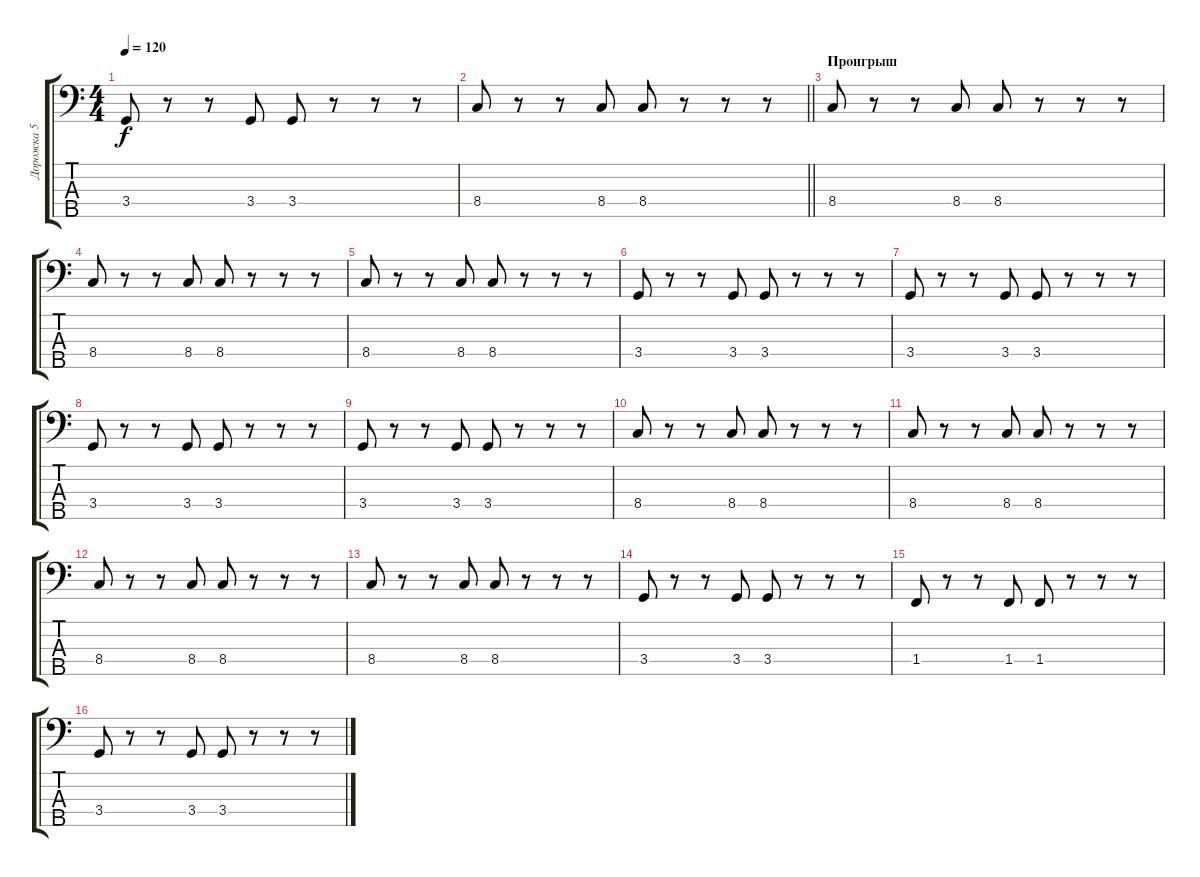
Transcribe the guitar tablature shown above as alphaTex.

\track ("Дорожка 5" "Дорожка 5") {instrument electricbassfinger}
\staff {score tabs}
\tuning (G2 D2 A1 E1 B0) {hide}
\ts (4 4)
\tempo 120
\clef f4
\ks c
3.4.8{dy f} r.8 r.8 3.4.8 3.4.8 r.8 r.8 r.8 |
\barLineRight lightlight
8.4.8 r.8 r.8 8.4.8 8.4.8 r.8 r.8 r.8 |
\section ("" "Проигрыш")
8.4.8 r.8 r.8 8.4.8 8.4.8 r.8 r.8 r.8 |
8.4.8 r.8 r.8 8.4.8 8.4.8 r.8 r.8 r.8 |
8.4.8 r.8 r.8 8.4.8 8.4.8 r.8 r.8 r.8 |
3.4.8 r.8 r.8 3.4.8 3.4.8 r.8 r.8 r.8 |
3.4.8 r.8 r.8 3.4.8 3.4.8 r.8 r.8 r.8 |
3.4.8 r.8 r.8 3.4.8 3.4.8 r.8 r.8 r.8 |
3.4.8 r.8 r.8 3.4.8 3.4.8 r.8 r.8 r.8 |
8.4.8 r.8 r.8 8.4.8 8.4.8 r.8 r.8 r.8 |
8.4.8 r.8 r.8 8.4.8 8.4.8 r.8 r.8 r.8 |
8.4.8 r.8 r.8 8.4.8 8.4.8 r.8 r.8 r.8 |
8.4.8 r.8 r.8 8.4.8 8.4.8 r.8 r.8 r.8 |
3.4.8 r.8 r.8 3.4.8 3.4.8 r.8 r.8 r.8 |
1.4.8 r.8 r.8 1.4.8 1.4.8 r.8 r.8 r.8 |
3.4.8 r.8 r.8 3.4.8 3.4.8 r.8 r.8 r.8
